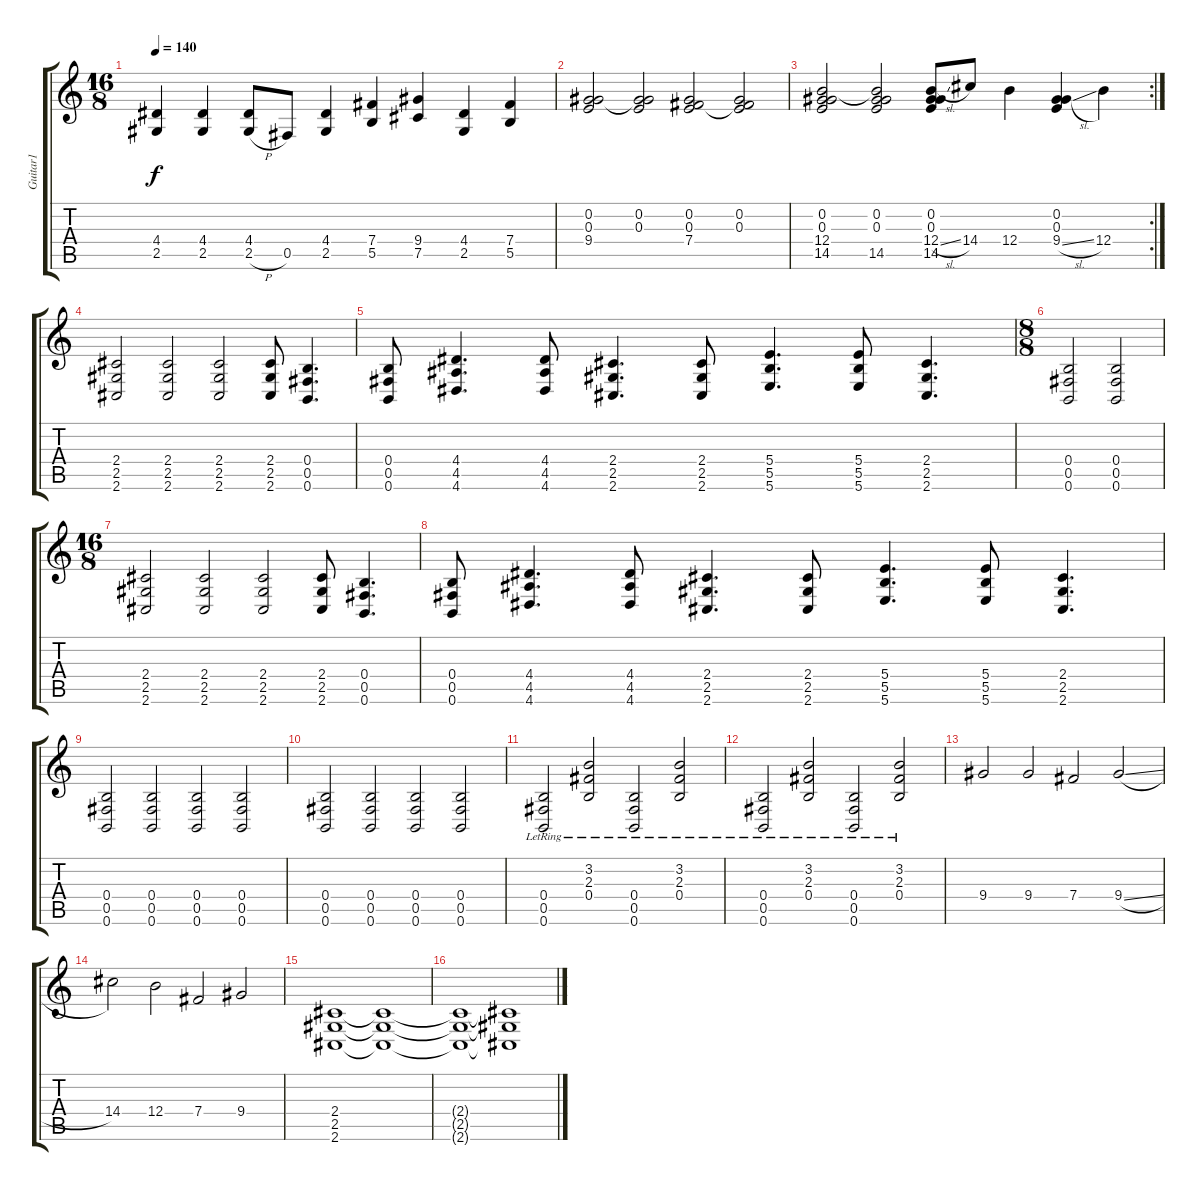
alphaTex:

\track ("Guitar1" "Guitar1") {instrument overdrivenguitar}
\staff {score tabs}
\tuning (B3 Ab3 E3 B2 Gb2 B1) {hide}
\ts (16 8)
\tempo 140
\clef g2
\ks c
(4.4 2.5).4{dy f} (4.4 2.5).4 (4.4 2.5{h}).8 0.5.8 (4.4 2.5).4 (7.4 5.5).4 (9.4 7.5).4 (4.4 2.5).4 (7.4 5.5).4 |
(0.2 0.3 9.4).2 (0.2 0.3 9.4{t}).2 (0.2 0.3 7.4).2 (0.2 0.3 7.4{t}).2 |
\rc 2
(0.2 0.3 12.4 14.5).2 (0.2 0.3 12.4{t} 14.5).2 (0.2 0.3 12.4{sl} 14.5).8 14.4.8 12.4.4 (0.2 0.3 9.4{sl}).4 12.4.4 |
(2.4 2.5 2.6).2 (2.4 2.5 2.6).2 (2.4 2.5 2.6).2 (2.4 2.5 2.6).8 (0.4 0.5 0.6).4{d} |
(0.4 0.5 0.6).8 (4.4 4.5 4.6).4{d} (4.4 4.5 4.6).8 (2.4 2.5 2.6).4{d} (2.4 2.5 2.6).8 (5.4 5.5 5.6).4{d} (5.4 5.5 5.6).8 (2.4 2.5 2.6).4{d} |
\ts (8 8)
(0.4 0.5 0.6).2 (0.4 0.5 0.6).2 |
\ts (16 8)
(2.4 2.5 2.6).2 (2.4 2.5 2.6).2 (2.4 2.5 2.6).2 (2.4 2.5 2.6).8 (0.4 0.5 0.6).4{d} |
(0.4 0.5 0.6).8 (4.4 4.5 4.6).4{d} (4.4 4.5 4.6).8 (2.4 2.5 2.6).4{d} (2.4 2.5 2.6).8 (5.4 5.5 5.6).4{d} (5.4 5.5 5.6).8 (2.4 2.5 2.6).4{d} |
(0.4 0.5 0.6).2 (0.4 0.5 0.6).2 (0.4 0.5 0.6).2 (0.4 0.5 0.6).2 |
(0.4 0.5 0.6).2 (0.4 0.5 0.6).2 (0.4 0.5 0.6).2 (0.4 0.5 0.6).2 |
(0.4{lr} 0.5{lr} 0.6{lr}).2 (3.2{lr} 2.3{lr} 0.4{lr}).2 (0.4{lr} 0.5{lr} 0.6{lr}).2 (3.2{lr} 2.3{lr} 0.4{lr}).2 |
(0.4{lr} 0.5{lr} 0.6{lr}).2 (3.2{lr} 2.3{lr} 0.4{lr}).2 (0.4{lr} 0.5{lr} 0.6{lr}).2 (3.2{lr} 2.3{lr} 0.4{lr}).2 |
9.4.2 9.4.2 7.4.2 9.4{sl}.2 |
14.4.2 12.4.2 7.4.2 9.4.2 |
(2.4 2.5 2.6).1 (2.4{t} 2.5{t} 2.6{t}).1 |
(2.4{t} 2.5{t} 2.6{t}).1 (2.4{t} 2.5{t} 2.6{t}).1
